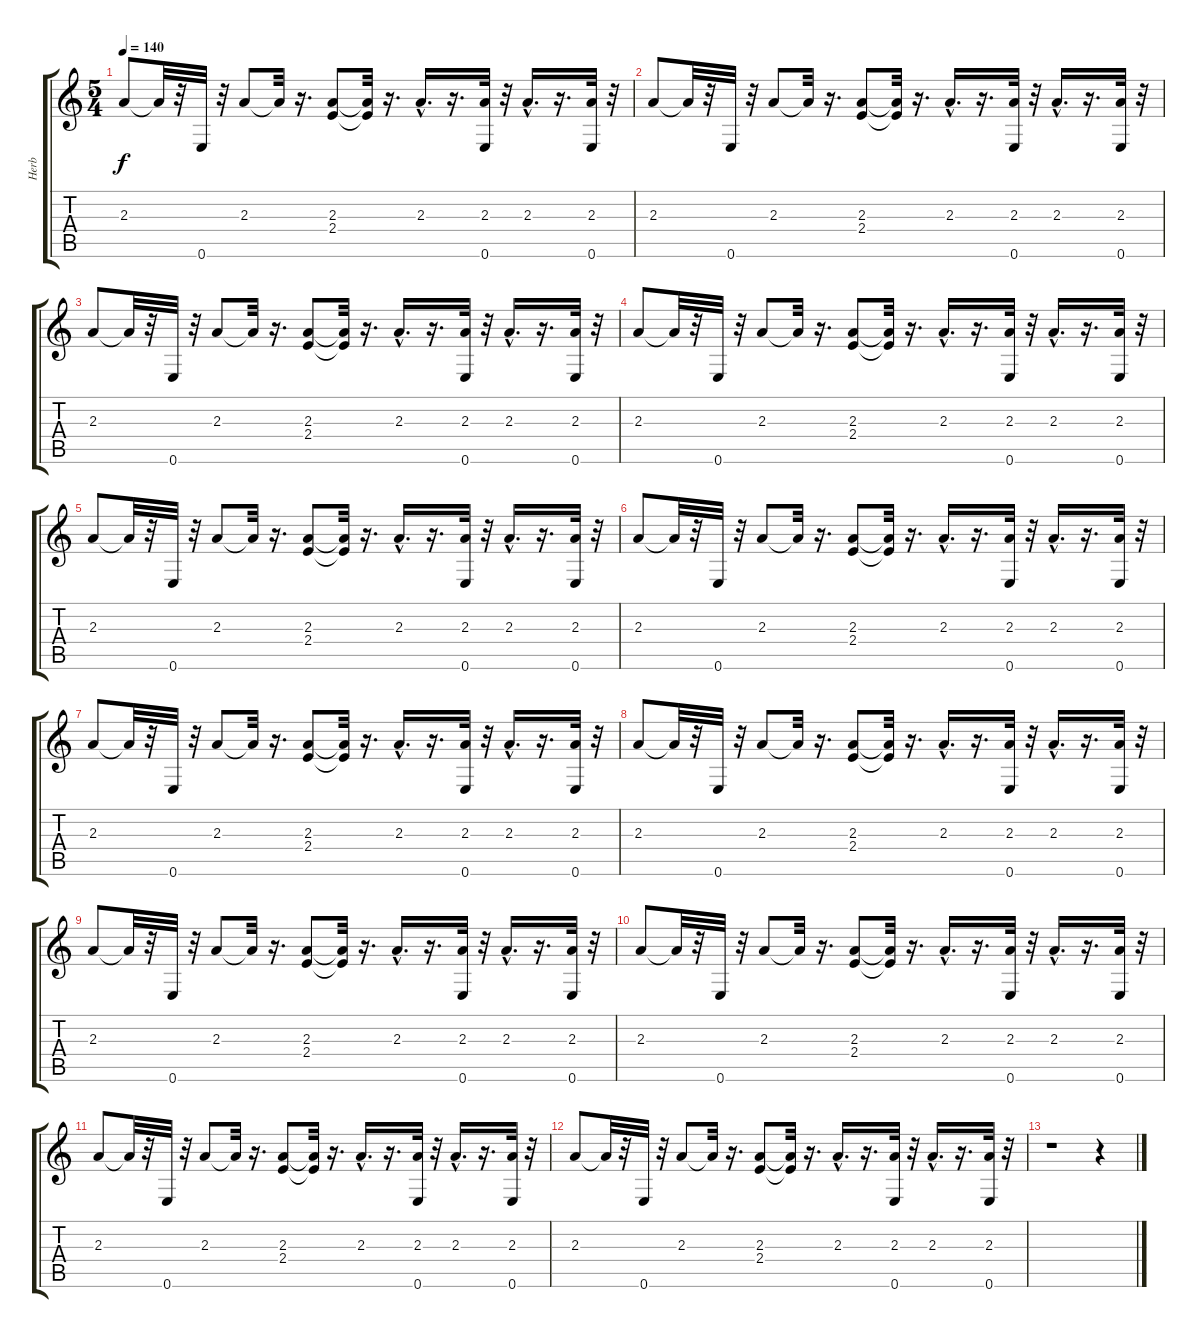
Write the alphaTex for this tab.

\track ("Herb" "Herb") {instrument acousticguitarnylon}
\staff {score tabs}
\tuning (E4 B3 G3 D3 A2 E2) {hide}
\ts (5 4)
\tempo 140
\clef g2
\ks c
2.3.8{dy f instrument acousticguitarnylon} 2.3{t}.32 r.32 0.6.32 r.32 2.3.8 2.3{t}.32 r.16{d} (2.3 2.4).8 (2.3{t} 2.4{t}).32 r.16{d} 2.3{hac}.16{d} r.16{d} (2.3 0.6).32 r.32 2.3{hac}.16{d} r.16{d} (2.3 0.6).32 r.32 |
2.3.8 2.3{t}.32 r.32 0.6.32 r.32 2.3.8 2.3{t}.32 r.16{d} (2.3 2.4).8 (2.3{t} 2.4{t}).32 r.16{d} 2.3{hac}.16{d} r.16{d} (2.3 0.6).32 r.32 2.3{hac}.16{d} r.16{d} (2.3 0.6).32 r.32 |
2.3.8 2.3{t}.32 r.32 0.6.32 r.32 2.3.8 2.3{t}.32 r.16{d} (2.3 2.4).8 (2.3{t} 2.4{t}).32 r.16{d} 2.3{hac}.16{d} r.16{d} (2.3 0.6).32 r.32 2.3{hac}.16{d} r.16{d} (2.3 0.6).32 r.32 |
2.3.8 2.3{t}.32 r.32 0.6.32 r.32 2.3.8 2.3{t}.32 r.16{d} (2.3 2.4).8 (2.3{t} 2.4{t}).32 r.16{d} 2.3{hac}.16{d} r.16{d} (2.3 0.6).32 r.32 2.3{hac}.16{d} r.16{d} (2.3 0.6).32 r.32 |
2.3.8 2.3{t}.32 r.32 0.6.32 r.32 2.3.8 2.3{t}.32 r.16{d} (2.3 2.4).8 (2.3{t} 2.4{t}).32 r.16{d} 2.3{hac}.16{d} r.16{d} (2.3 0.6).32 r.32 2.3{hac}.16{d} r.16{d} (2.3 0.6).32 r.32 |
2.3.8 2.3{t}.32 r.32 0.6.32 r.32 2.3.8 2.3{t}.32 r.16{d} (2.3 2.4).8 (2.3{t} 2.4{t}).32 r.16{d} 2.3{hac}.16{d} r.16{d} (2.3 0.6).32 r.32 2.3{hac}.16{d} r.16{d} (2.3 0.6).32 r.32 |
2.3.8 2.3{t}.32 r.32 0.6.32 r.32 2.3.8 2.3{t}.32 r.16{d} (2.3 2.4).8 (2.3{t} 2.4{t}).32 r.16{d} 2.3{hac}.16{d} r.16{d} (2.3 0.6).32 r.32 2.3{hac}.16{d} r.16{d} (2.3 0.6).32 r.32 |
2.3.8 2.3{t}.32 r.32 0.6.32 r.32 2.3.8 2.3{t}.32 r.16{d} (2.3 2.4).8 (2.3{t} 2.4{t}).32 r.16{d} 2.3{hac}.16{d} r.16{d} (2.3 0.6).32 r.32 2.3{hac}.16{d} r.16{d} (2.3 0.6).32 r.32 |
2.3.8 2.3{t}.32 r.32 0.6.32 r.32 2.3.8 2.3{t}.32 r.16{d} (2.3 2.4).8 (2.3{t} 2.4{t}).32 r.16{d} 2.3{hac}.16{d} r.16{d} (2.3 0.6).32 r.32 2.3{hac}.16{d} r.16{d} (2.3 0.6).32 r.32 |
2.3.8 2.3{t}.32 r.32 0.6.32 r.32 2.3.8 2.3{t}.32 r.16{d} (2.3 2.4).8 (2.3{t} 2.4{t}).32 r.16{d} 2.3{hac}.16{d} r.16{d} (2.3 0.6).32 r.32 2.3{hac}.16{d} r.16{d} (2.3 0.6).32 r.32 |
2.3.8 2.3{t}.32 r.32 0.6.32 r.32 2.3.8 2.3{t}.32 r.16{d} (2.3 2.4).8 (2.3{t} 2.4{t}).32 r.16{d} 2.3{hac}.16{d} r.16{d} (2.3 0.6).32 r.32 2.3{hac}.16{d} r.16{d} (2.3 0.6).32 r.32 |
2.3.8 2.3{t}.32 r.32 0.6.32 r.32 2.3.8 2.3{t}.32 r.16{d} (2.3 2.4).8 (2.3{t} 2.4{t}).32 r.16{d} 2.3{hac}.16{d} r.16{d} (2.3 0.6).32 r.32 2.3{hac}.16{d} r.16{d} (2.3 0.6).32 r.32 |
r.1 r.4
